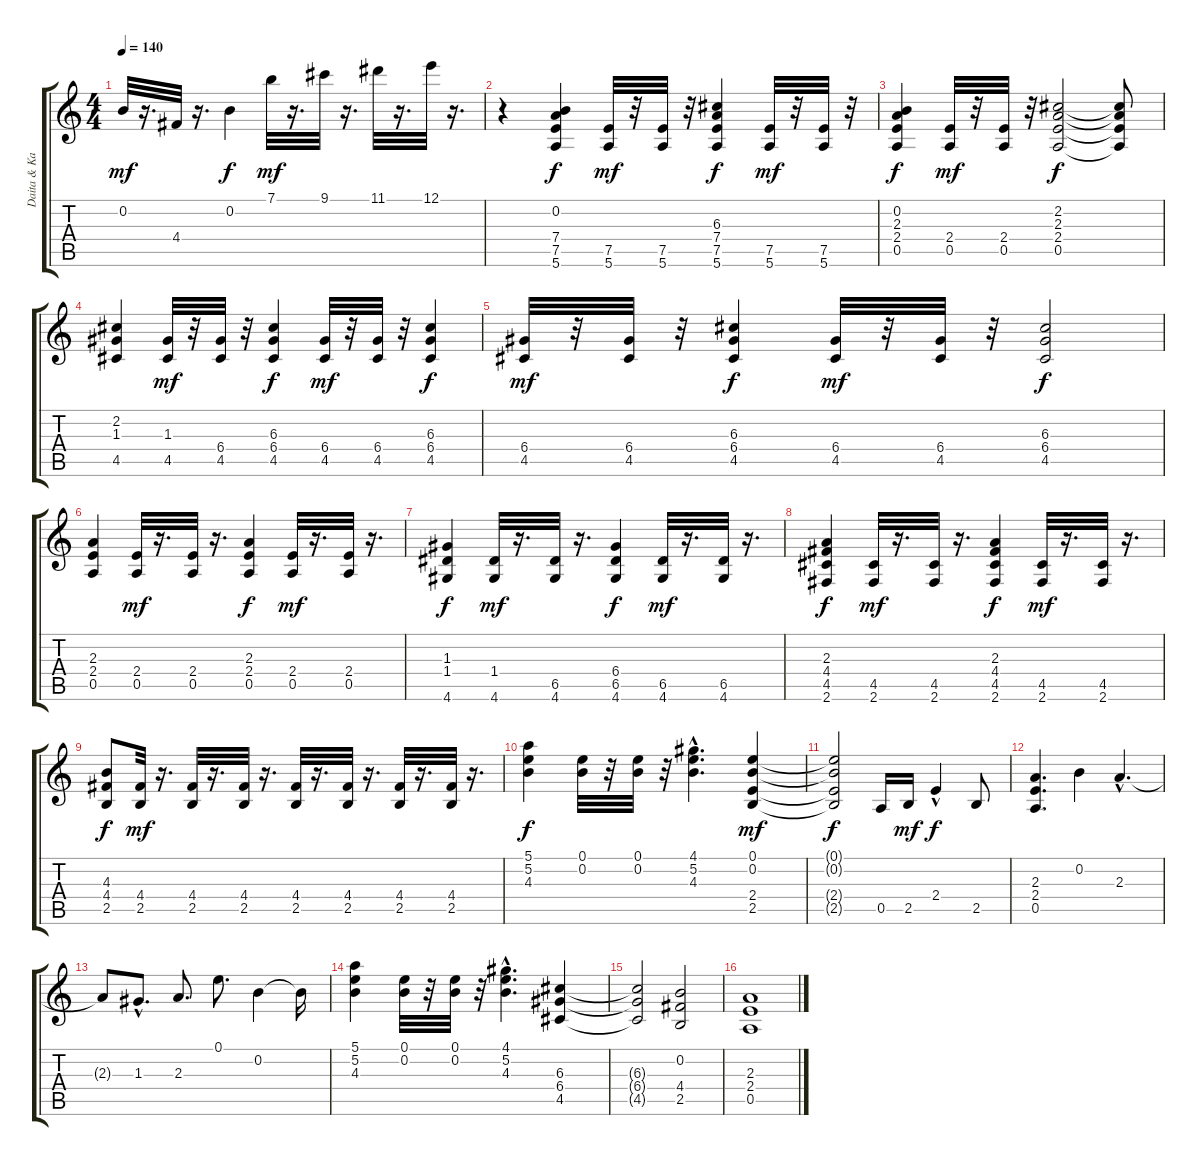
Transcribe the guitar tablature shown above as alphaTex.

\track ("Daita & Kazuma" "Daita & Ka") {instrument distortionguitar}
\staff {score tabs}
\tuning (E4 B3 G3 D3 A2 E2) {hide}
\ts (4 4)
\tempo 140
\clef g2
\ks c
0.2.32{dy mf} r.16{d} 4.4.32 r.16{d} 0.2.4{dy f} 7.1.32{dy mf} r.16{d} 9.1.32 r.16{d} 11.1.32 r.16{d} 12.1.32 r.16{d} |
r.4 (0.2 7.4 7.5 5.6).4{dy f} (7.5 5.6).32{dy mf} r.32 (7.5 5.6).32 r.32 (6.3 7.4 7.5 5.6).4{dy f} (7.5 5.6).32{dy mf} r.32 (7.5 5.6).32 r.32 |
(0.2 2.3 2.4 0.5).4{dy f} (2.4 0.5).32{dy mf} r.32 (2.4 0.5).32 r.32 (2.2 2.3 2.4 0.5).2{dy f} (2.2{t} 2.3{t} 2.4{t} 0.5{t}).8 |
(2.2 1.3 4.5).4 (1.3 4.5).32{dy mf} r.32 (6.4 4.5).32 r.32 (6.3 6.4 4.5).4{dy f} (6.4 4.5).32{dy mf} r.32 (6.4 4.5).32 r.32 (6.3 6.4 4.5).4{dy f} |
(6.4 4.5).32{dy mf} r.32 (6.4 4.5).32 r.32 (6.3 6.4 4.5).4{dy f} (6.4 4.5).32{dy mf} r.32 (6.4 4.5).32 r.32 (6.3 6.4 4.5).2{dy f} |
(2.3 2.4 0.5).4 (2.4 0.5).32{dy mf} r.16{d} (2.4 0.5).32 r.16{d} (2.3 2.4 0.5).4{dy f} (2.4 0.5).32{dy mf} r.16{d} (2.4 0.5).32 r.16{d} |
(1.3 1.4 4.6).4{dy f} (1.4 4.6).32{dy mf} r.16{d} (6.5 4.6).32 r.16{d} (6.4 6.5 4.6).4{dy f} (6.5 4.6).32{dy mf} r.16{d} (6.5 4.6).32 r.16{d} |
(2.3 4.4 4.5 2.6).4{dy f} (4.5 2.6).32{dy mf} r.16{d} (4.5 2.6).32 r.16{d} (2.3 4.4 4.5 2.6).4{dy f} (4.5 2.6).32{dy mf} r.16{d} (4.5 2.6).32 r.16{d} |
(4.3 4.4 2.5).8{dy f} (4.4 2.5).32{dy mf} r.16{d} (4.4 2.5).32 r.16{d} (4.4 2.5).32 r.16{d} (4.4 2.5).32 r.16{d} (4.4 2.5).32 r.16{d} (4.4 2.5).32 r.16{d} (4.4 2.5).32 r.16{d} |
(5.1 5.2 4.3).4{dy f} (0.1 0.2).32 r.32 (0.1 0.2).32 r.32 (4.1{hac} 5.2{hac} 4.3{hac}).4{d} (0.1 0.2 2.4 2.5).4{dy mf} |
(0.1{t} 0.2{t} 2.4{t} 2.5{t}).2{dy f} 0.5.16 2.5.16{dy mf} 2.4{hac}.4{dy f} 2.5.8 |
(2.3 2.4 0.5).4{d} 0.2.4 2.3{hac}.4{d} |
2.3{t}.8 1.3{hac}.8{d} 2.3.8{d} 0.1.8{d} 0.2.4 0.2{t}.16 |
(5.1 5.2 4.3).4 (0.1 0.2).32 r.32 (0.1 0.2).32 r.32 (4.1{hac} 5.2{hac} 4.3{hac}).4{d} (6.3 6.4 4.5).4 |
(6.3{t} 6.4{t} 4.5{t}).2 (0.2 4.4 2.5).2 |
(2.3 2.4 0.5).1
